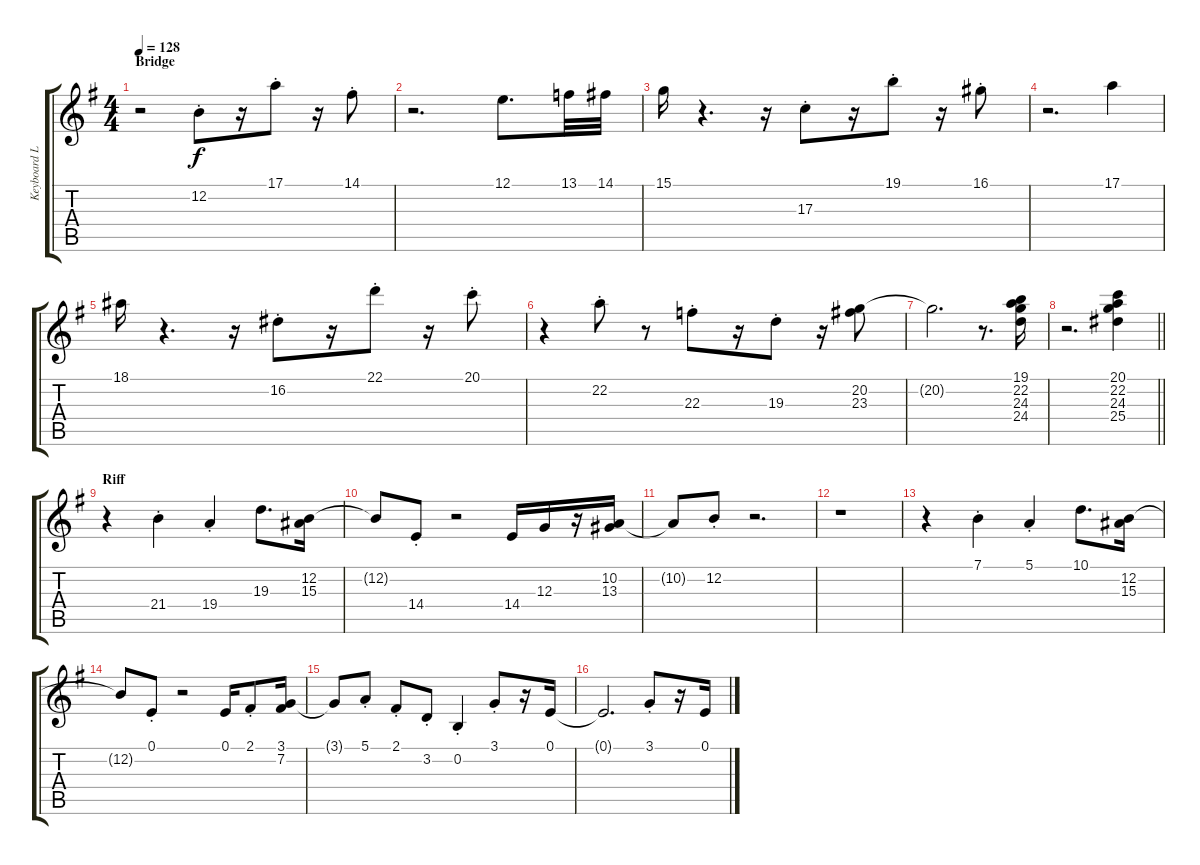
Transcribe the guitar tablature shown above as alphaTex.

\track ("Keyboard Lead" "Keyboard L") {instrument lead2sawtooth}
\staff {score tabs}
\tuning (E4 B3 G3 D3 A2 E2) {hide}
\ts (4 4)
\section ("" "Bridge")
\tempo 128
\clef g2
\ks eminor
r.2{dy f} 12.2{st}.8 r.16 17.1{st}.8 r.16 14.1{st}.8 |
r.2{d} 12.1.8{d} 13.1.32 14.1.32 |
15.1.16 r.4{d} r.16 17.3{st}.8 r.16 19.1{st}.8 r.16 16.1{st}.8 |
r.2{d} 17.1.4 |
18.1.16 r.4{d} r.16 16.2{st}.8 r.16 22.1{st}.8 r.16 20.1{st}.8 |
r.4 22.2{st}.8 r.8 22.3{st}.8 r.16 19.3{st}.8 r.16 (20.2 23.3).8 |
20.2{t}.2{d} r.8{d} (19.1 22.2 24.3 24.4).16 |
\barLineRight lightlight
r.2{d} (20.1 22.2 24.3 25.4).4 |
\section ("" "Riff")
r.4 21.4{st}.4 19.4{st}.4 19.3.8{d} (12.2 15.3).16 |
12.2{t}.8 14.4{st}.8 r.2 14.4.16 12.3.16 r.16 (10.2 13.3).16 |
10.2{t}.8 12.2{st}.8 r.2{d} |
r.1 |
r.4 7.1{st}.4 5.1{st}.4 10.1.8{d} (12.2 15.3).16 |
12.2{t}.8 0.1{st}.8 r.2 0.1.16 2.1{st}.8 (3.1 7.2).16 |
3.1{t}.8 5.1{st}.8 2.1{st}.8 3.2{st}.8 0.2{st}.4 3.1{st}.8 r.16 0.1.16 |
0.1{t}.2{d} 3.1{st}.8 r.16 0.1.16
